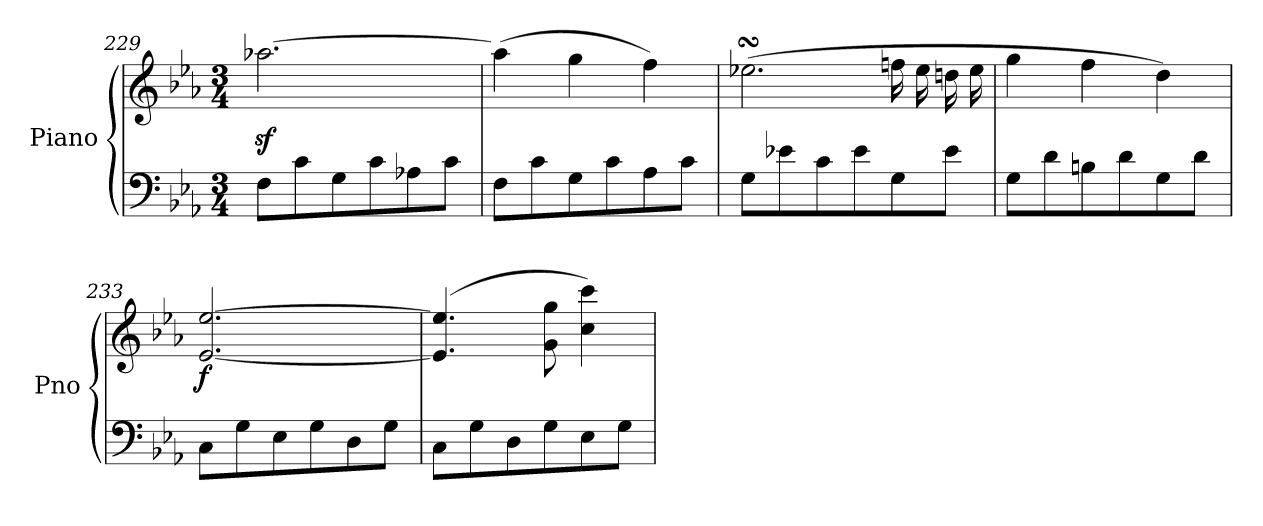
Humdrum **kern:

**kern	**kern	**dynam
*part1	*part1	*part1
*staff2	*staff1	*staff1/2
*I"Piano	*	*
*I'Pno	*	*
*clefF4	*clefG2	*
*k[b-e-a-]	*k[b-e-a-]	*
*M3/4	*M3/4	*
=229	=229	=229
8F\L	[2.aa-Xz<\	.
8c\	.	.
8G\	.	.
8c\	.	.
8A-X\	.	.
8c\J	.	.
=230	=230	=230
8F\L	(4aa-\]	.
8c\	.	.
8G\	4gg\	.
8c\	.	.
8A-\	4ff\)	.
8c\J	.	.
=231	=231	=231
*	*^	*
8G\L	(>2.ee-XsSSs\	2ryy	.
8e-X\	.	.	.
8c\	.	.	.
8e-\	.	.	.
8G\	.	16ffn	.
.	.	16ee-	.
8e-\J	.	16ddn	.
.	.	16ee-	.
*	*v	*v	*
=232	=232	=232
8G\L	4gg\	.
8d\	.	.
8Bn\	4ff\	.
8d\	.	.
8G\	4dd\)	.
8d\J	.	.
!!LO:PB:g=z
=233	=233	=233
!	!	!LO:DY:b
8C\L	[2.e-/ [2.ee-/	f
8G\	.	.
8E-\	.	.
8G\	.	.
8D\	.	.
8G\J	.	.
=234	=234	=234
8C\L	(4.e-/] 4.ee-/]	.
8G\	.	.
8D\	.	.
8G\	8g\ 8gg\	.
8E-\	4cc\ 4ccc\)	.
8G\J	.	.
=	=	=
*-	*-	*-
